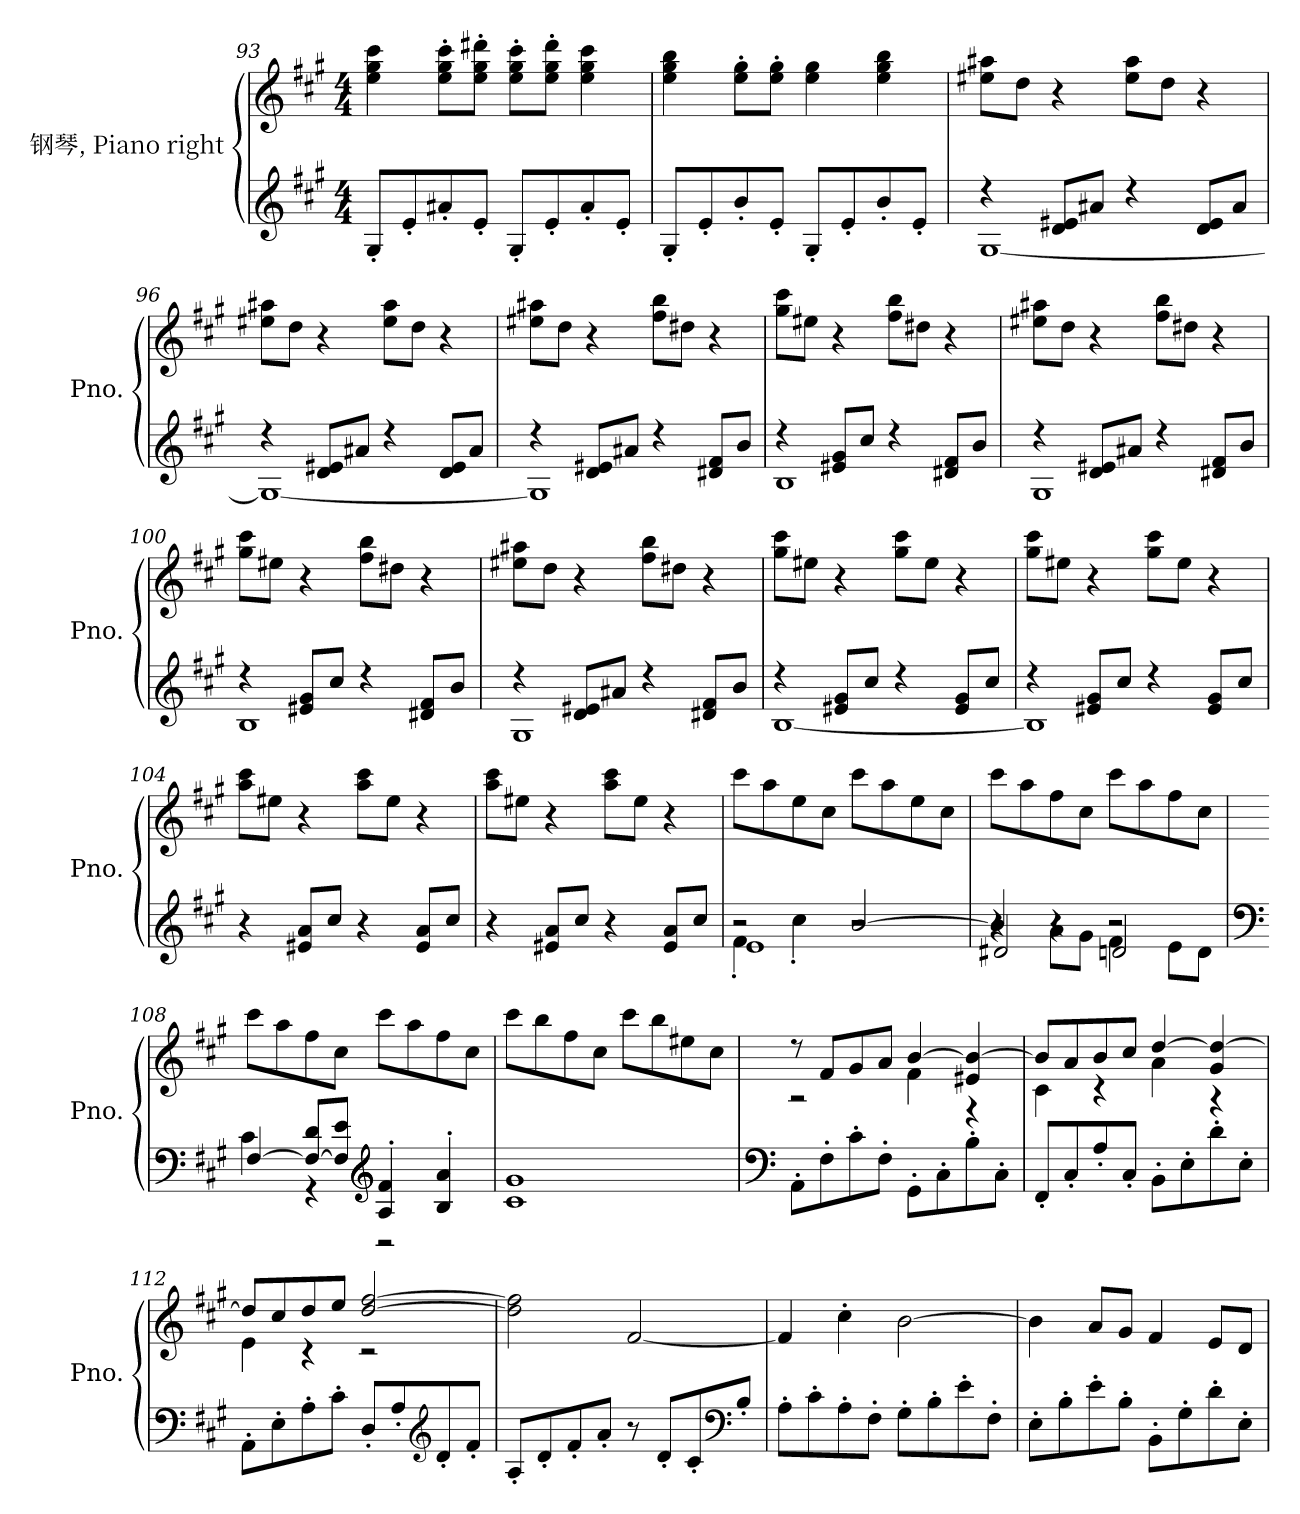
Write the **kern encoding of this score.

**kern	**kern
*part1	*part1
*staff2	*staff1
*I"钢琴, Piano right	*
*I'Pno.	*
!!LO:PB:g=z
*clefG2	*clefG2
*k[f#c#g#]	*k[f#c#g#]
*M4/4	*M4/4
=93	=93
8G#'/L	4ee\ 4gg#\ 4ccc#\
8e'/	.
*	*MM182
8a#X'/	8ee\' 8gg#\' 8ccc#\'L
*	*MM180
8e'/J	8ee\' 8gg#\' 8ddd#X\'J
*	*MM183
8G#'/L	8ee\' 8gg#\' 8ccc#\'L
*	*MM178
8e'/	8ee\' 8gg#\' 8ddd#\'J
8a#'/	4ee\ 4gg#\ 4ccc#\
8e'/J	.
=94	=94
*	*MM173
8G#'/L	4ee\ 4gg#\ 4bb\
8e'/	.
*	*MM177
8b'/	8ee\' 8gg#\'L
8e'/J	8ee\' 8gg#\'J
*	*MM174
8G#'/L	4ee\ 4gg#\
8e'/	.
*	*MM172
8b'/	4ee\ 4gg#\ 4bb\
8e'/J	.
=95	=95
*	*MM172
*^	*
4r	[1G#	8ee#X\ 8aa#X\L
*	*	*MM177
.	.	8dd\J
8d/ 8e#X/L	.	4r
8a#X/J	.	.
*	*	*MM181
4r	.	8ee#\ 8aa#\L
*	*	*MM179
.	.	8dd\J
*	*	*MM177
8d/ 8e#/L	.	4r
8a#/J	.	.
=96	=96	=96
4r	1G#_	8ee#X\ 8aa#X\L
*	*	*MM181
.	.	8dd\J
*	*	*MM177
8d/ 8e#X/L	.	4r
8a#X/J	.	.
*	*	*MM176
4r	.	8ee#\ 8aa#\L
*	*	*MM180
.	.	8dd\J
8d/ 8e#/L	.	4r
8a#/J	.	.
!!LO:LB:g=z
=97	=97	=97
*	*	*MM175
4r	1G#]	8ee#X\ 8aa#X\L
*	*	*MM179
.	.	8dd\J
8d/ 8e#X/L	.	4r
8a#X/J	.	.
*	*	*MM176
4r	.	8ff#\ 8bb\L
*	*	*MM179
.	.	8dd#X\J
*	*	*MM177
8d#X/ 8f#/L	.	4r
8b/J	.	.
=98	=98	=98
*	*	*MM175
4r	1B	8gg#\ 8ccc#\L
*	*	*MM179
.	.	8ee#X\J
*	*	*MM177
8e#X/ 8g#/L	.	4r
8cc#/J	.	.
*	*	*MM176
4r	.	8ff#\ 8bb\L
*	*	*MM179
.	.	8dd#X\J
8d#X/ 8f#/L	.	4r
8b/J	.	.
=99	=99	=99
4r	1G#	8ee#X\ 8aa#X\L
*	*	*MM181
.	.	8dd\J
*	*	*MM183
8d/ 8e#X/L	.	4r
8a#X/J	.	.
*	*	*MM179
4r	.	8ff#\ 8bb\L
*	*	*MM183
.	.	8dd#X\J
*	*	*MM176
8d#X/ 8f#/L	.	4r
8b/J	.	.
!!LO:LB:g=z
=100	=100	=100
*	*	*MM174
4r	1B	8gg#\ 8ccc#\L
*	*	*MM180
.	.	8ee#X\J
*	*	*MM177
8e#X/ 8g#/L	.	4r
8cc#/J	.	.
*	*	*MM176
4r	.	8ff#\ 8bb\L
*	*	*MM179
.	.	8dd#X\J
8d#X/ 8f#/L	.	4r
8b/J	.	.
=101	=101	=101
*	*	*MM175
4r	1G#	8ee#X\ 8aa#X\L
*	*	*MM181
.	.	8dd\J
*	*	*MM179
8d/ 8e#X/L	.	4r
8a#X/J	.	.
*	*	*MM176
4r	.	8ff#\ 8bb\L
*	*	*MM179
.	.	8dd#X\J
*	*	*MM177
8d#X/ 8f#/L	.	4r
8b/J	.	.
=102	=102	=102
*	*	*MM175
4r	[1B	8gg#\ 8ccc#\L
*	*	*MM179
.	.	8ee#X\J
*	*	*MM177
8e#X/ 8g#/L	.	4r
8cc#/J	.	.
*	*	*MM175
4r	.	8gg#\ 8ccc#\L
*	*	*MM179
.	.	8ee#\J
*	*	*MM177
8e#/ 8g#/L	.	4r
8cc#/J	.	.
=103	=103	=103
*	*	*MM179
4r	1B]	8gg#\ 8ccc#\L
*	*	*MM181
.	.	8ee#X\J
*	*	*MM179
8e#X/ 8g#/L	.	4r
8cc#/J	.	.
*	*	*MM180
4r	.	8gg#\ 8ccc#\L
*	*	*MM183
.	.	8ee#\J
*	*	*MM176
8e#/ 8g#/L	.	4r
8cc#/J	.	.
*v	*v	*
!!LO:LB:g=z
=104	=104
*	*MM175
4r	8aa\ 8ccc#\L
*	*MM179
.	8ee#X\J
*	*MM177
8e#X/ 8a/L	4r
8cc#/J	.
*	*MM175
4r	8aa\ 8ccc#\L
*	*MM179
.	8ee#\J
*	*MM177
8e#/ 8a/L	4r
8cc#/J	.
=105	=105
*	*MM173
4r	8aa\ 8ccc#\L
*	*MM177
.	8ee#X\J
*	*MM174
8e#X/ 8a/L	4r
8cc#/J	.
*	*MM173
4r	8aa\ 8ccc#\L
*	*MM177
.	8ee#\J
*	*MM167
8e#/ 8a/L	4r
8cc#/J	.
=106	=106
*	*MM174
*^	*
*	*^	*
2r	4f#'\	1e	8ccc#\L
.	.	.	8aa\
*	*	*	*MM178
.	4cc#'\	.	8ee\
.	.	.	8cc#\J
*	*	*	*MM176
[2b/	2r	.	8ccc#\L
*	*	*	*MM181
.	.	.	8aa\
.	.	.	8ee\
*	*	*	*MM179
.	.	.	8cc#\J
=107	=107	=107	=107
*	*	*	*MM178
4b/]	4r	2d#X/	8ccc#\L
*	*	*	*MM182
.	.	.	8aa\
4r	8a\L	.	8ff#\
*	*	*	*MM177
.	8g#\J	.	8cc#\J
*	*	*	*MM175
2r	4f#\	2dn/	8ccc#\L
*	*	*	*MM177
.	.	.	8aa\
.	8e\L	.	8ff#\
*	*	*	*MM176
.	8d\J	.	8cc#\J
*v	*v	*v	*
!!LO:LB:g=z
=108	=108
*clefF4	*
*	*MM173
*^	*
[4F#/	4c#\	8ccc#\L
*	*	*MM177
.	.	8aa\
*	*	*MM179
8F#/_ 8d/L	4r	8ff#\
8F#/] 8e/J	.	8cc#\J
*clefG2	*	*
*	*	*MM181
4A/' 4f#/'	2r	8ccc#\L
.	.	8aa\
*	*	*MM180
4B/' 4a/'	.	8ff#\
*	*	*MM175
.	.	8cc#\J
*v	*v	*
=109	=109
*	*MM176
1c# 1g#	8ccc#\L
*	*MM181
.	8bb\
.	8ff#\
.	8cc#\J
*	*MM177
.	8ccc#\L
*	*MM175
.	8bb\
*	*MM177
.	8ee#X\
*	*MM169
.	8cc#\J
=110	=110
*clefF4	*
*	*MM173
*	*^
8AA'\L	8r	2r
*	*MM177	*
8F#'\	8f#/L	.
*	*MM179	*
8c#'\	8g#/	.
*	*MM177	*
8F#'\J	8a/J	.
8GG#'\L	[4b/	4f#\
8C#'\	.	.
*	*MM175	*
8B'\	4e#X/ 4b/_	4r
8C#'\J	.	.
=111	=111	=111
*	*MM178	*
8FF#'/L	8b/L]	4c#\
*	*MM179	*
8C#'/	8a/	.
*	*MM180	*
8A'/	8b/	4r
*	*MM176	*
8C#'/J	8cc#/J	.
8BB'\L	[4dd/	4a\
8E'\	.	.
*	*MM175	*
8d'\	4g#/ 4dd/_	4r
8E'\J	.	.
!!LO:LB:g=z	!!
=112	=112	=112
8AA'\L	8dd/L]	4e\
*	*MM172	*
8E'\	8cc#/	.
*	*MM174	*
8A'\	8dd/	4r
*	*MM165	*
8c#'\J	8ee/J	.
*	*MM175	*
8D'/L	[2dd/ [2ff#/	2r
8A'/	.	.
*clefG2	*	*
8d'/	.	.
8f#'/J	.	.
*	*v	*v
=113	=113
*	*MM174
8A'/L	2dd\] 2ff#\]
8d'/	.
8f#'/	.
8a'/J	.
8r	[2f#/
8d'/L	.
8c#'/	.
*clefF4	*
8B'/J	.
=114	=114
*	*MM173
8A'\L	4f#/]
8c#'\	.
*	*MM172
8A'\	4cc#'\
8F#'\J	.
*	*MM174
8G#'\L	[2b\
8B'\	.
8e'\	.
8F#'\J	.
=115	=115
*	*MM176
8E'\L	4b\]
8B'\	.
*	*MM181
8e'\	8a/L
*	*MM178
8B'\J	8g#/J
*	*MM176
8BB'\L	4f#/
8G#'\	.
*	*MM179
8d'\	8e/L
*	*MM177
8E'\J	8d/J
=	=
*-	*-
